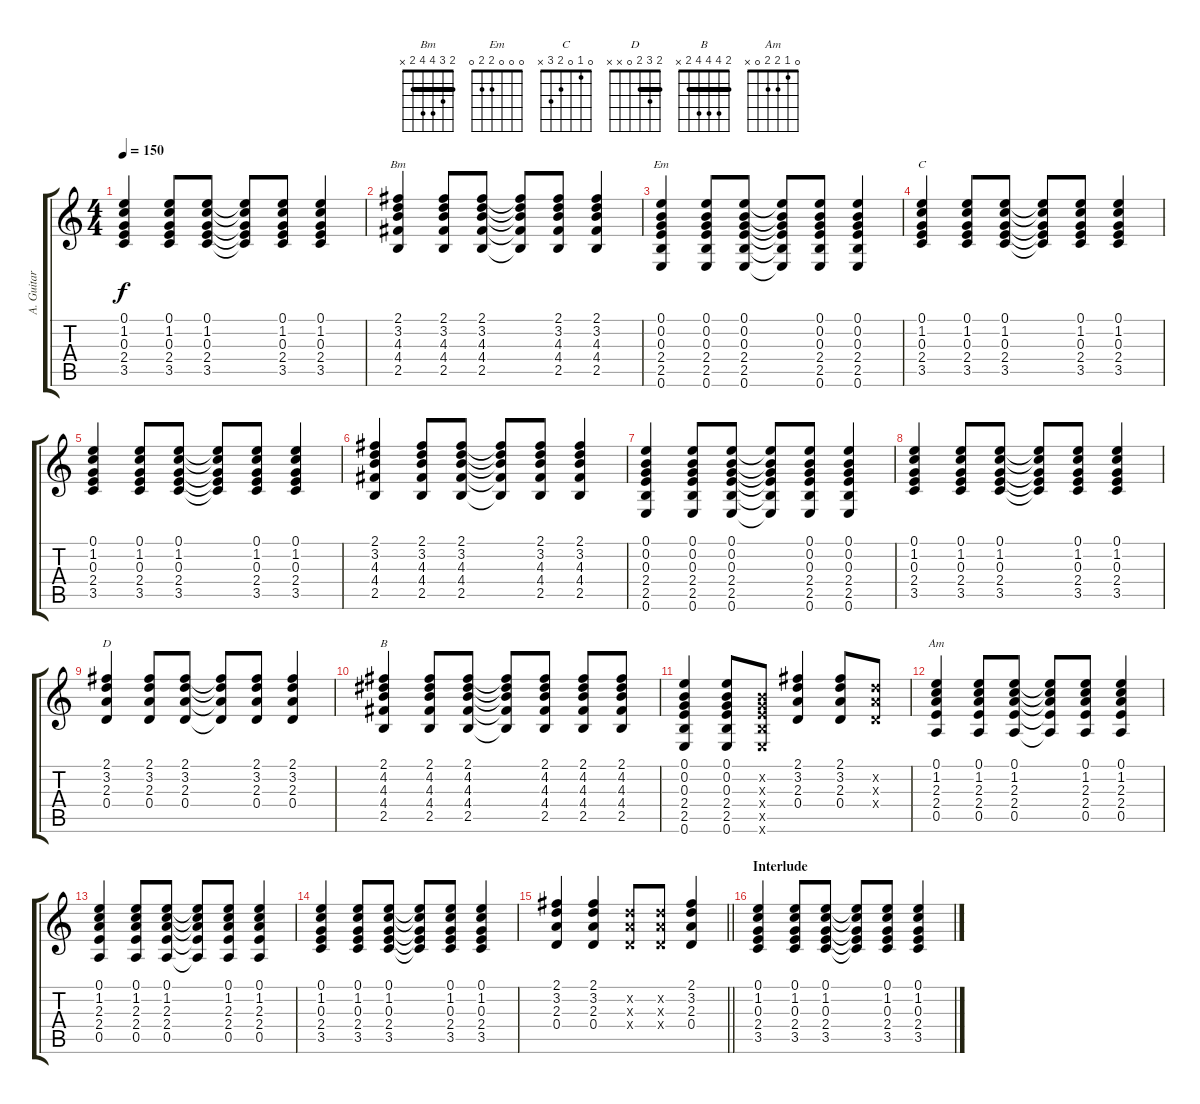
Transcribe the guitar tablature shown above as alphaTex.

\track ("A. Guitar" "A. Guitar") {instrument acousticguitarsteel}
\staff {score tabs}
\tuning (E4 B3 G3 D3 A2 E2) {hide}
\chord ("Bm" 2 3 4 4 2 x) {barre 2}
\chord ("Em" 0 0 0 2 2 0)
\chord ("C" 0 1 0 2 3 x)
\chord ("D" 2 3 2 0 x x) {barre 2}
\chord ("B" 2 4 4 4 2 x) {barre 2}
\chord ("Am" 0 1 2 2 0 x)
\ts (4 4)
\tempo 150
\clef g2
\ks c
(0.1 1.2 0.3 2.4 3.5).4{dy f} (0.1 1.2 0.3 2.4 3.5).8 (0.1 1.2 0.3 2.4 3.5).8 (0.1{t} 1.2{t} 0.3{t} 2.4{t} 3.5{t}).8 (0.1 1.2 0.3 2.4 3.5).8 (0.1 1.2 0.3 2.4 3.5).4 |
(2.1 3.2 4.3 4.4 2.5).4{ch "Bm"} (2.1 3.2 4.3 4.4 2.5).8 (2.1 3.2 4.3 4.4 2.5).8 (2.1{t} 3.2{t} 4.3{t} 4.4{t} 2.5{t}).8 (2.1 3.2 4.3 4.4 2.5).8 (2.1 3.2 4.3 4.4 2.5).4 |
(0.1 0.2 0.3 2.4 2.5 0.6).4{ch "Em"} (0.1 0.2 0.3 2.4 2.5 0.6).8 (0.1 0.2 0.3 2.4 2.5 0.6).8 (0.1{t} 0.2{t} 0.3{t} 2.4{t} 2.5{t} 0.6{t}).8 (0.1 0.2 0.3 2.4 2.5 0.6).8 (0.1 0.2 0.3 2.4 2.5 0.6).4 |
(0.1 1.2 0.3 2.4 3.5).4{ch "C"} (0.1 1.2 0.3 2.4 3.5).8 (0.1 1.2 0.3 2.4 3.5).8 (0.1{t} 1.2{t} 0.3{t} 2.4{t} 3.5{t}).8 (0.1 1.2 0.3 2.4 3.5).8 (0.1 1.2 0.3 2.4 3.5).4 |
(0.1 1.2 0.3 2.4 3.5).4 (0.1 1.2 0.3 2.4 3.5).8 (0.1 1.2 0.3 2.4 3.5).8 (0.1{t} 1.2{t} 0.3{t} 2.4{t} 3.5{t}).8 (0.1 1.2 0.3 2.4 3.5).8 (0.1 1.2 0.3 2.4 3.5).4 |
(2.1 3.2 4.3 4.4 2.5).4 (2.1 3.2 4.3 4.4 2.5).8 (2.1 3.2 4.3 4.4 2.5).8 (2.1{t} 3.2{t} 4.3{t} 4.4{t} 2.5{t}).8 (2.1 3.2 4.3 4.4 2.5).8 (2.1 3.2 4.3 4.4 2.5).4 |
(0.1 0.2 0.3 2.4 2.5 0.6).4 (0.1 0.2 0.3 2.4 2.5 0.6).8 (0.1 0.2 0.3 2.4 2.5 0.6).8 (0.1{t} 0.2{t} 0.3{t} 2.4{t} 2.5{t} 0.6{t}).8 (0.1 0.2 0.3 2.4 2.5 0.6).8 (0.1 0.2 0.3 2.4 2.5 0.6).4 |
(0.1 1.2 0.3 2.4 3.5).4 (0.1 1.2 0.3 2.4 3.5).8 (0.1 1.2 0.3 2.4 3.5).8 (0.1{t} 1.2{t} 0.3{t} 2.4{t} 3.5{t}).8 (0.1 1.2 0.3 2.4 3.5).8 (0.1 1.2 0.3 2.4 3.5).4 |
(2.1 3.2 2.3 0.4).4{ch "D"} (2.1 3.2 2.3 0.4).8 (2.1 3.2 2.3 0.4).8 (2.1{t} 3.2{t} 2.3{t} 0.4{t}).8 (2.1 3.2 2.3 0.4).8 (2.1 3.2 2.3 0.4).4 |
(2.1 4.2 4.3 4.4 2.5).4{ch "B"} (2.1 4.2 4.3 4.4 2.5).8 (2.1 4.2 4.3 4.4 2.5).8 (2.1{t} 4.2{t} 4.3{t} 4.4{t} 2.5{t}).8 (2.1 4.2 4.3 4.4 2.5).8 (2.1 4.2 4.3 4.4 2.5).8 (2.1 4.2 4.3 4.4 2.5).8 |
(0.1 0.2 0.3 2.4 2.5 0.6).4 (0.1 0.2 0.3 2.4 2.5 0.6).8 (0.2{x} 0.3{x} 2.4{x} 2.5{x} 0.6{x}).8 (2.1 3.2 2.3 0.4).4 (2.1 3.2 2.3 0.4).8 (3.2{x} 2.3{x} 0.4{x}).8 |
(0.1 1.2 2.3 2.4 0.5).4{ch "Am"} (0.1 1.2 2.3 2.4 0.5).8 (0.1 1.2 2.3 2.4 0.5).8 (0.1{t} 1.2{t} 2.3{t} 2.4{t} 0.5{t}).8 (0.1 1.2 2.3 2.4 0.5).8 (0.1 1.2 2.3 2.4 0.5).4 |
(0.1 1.2 2.3 2.4 0.5).4 (0.1 1.2 2.3 2.4 0.5).8 (0.1 1.2 2.3 2.4 0.5).8 (0.1{t} 1.2{t} 2.3{t} 2.4{t} 0.5{t}).8 (0.1 1.2 2.3 2.4 0.5).8 (0.1 1.2 2.3 2.4 0.5).4 |
(0.1 1.2 0.3 2.4 3.5).4 (0.1 1.2 0.3 2.4 3.5).8 (0.1 1.2 0.3 2.4 3.5).8 (0.1{t} 1.2{t} 0.3{t} 2.4{t} 3.5{t}).8 (0.1 1.2 0.3 2.4 3.5).8 (0.1 1.2 0.3 2.4 3.5).4 |
\barLineRight lightlight
(2.1 3.2 2.3 0.4).4 (2.1 3.2 2.3 0.4).4 (3.2{x} 2.3{x} 0.4{x}).8 (3.2{x} 2.3{x} 0.4{x}).8 (2.1 3.2 2.3 0.4).4 |
\section ("" "Interlude")
(0.1 1.2 0.3 2.4 3.5).4 (0.1 1.2 0.3 2.4 3.5).8 (0.1 1.2 0.3 2.4 3.5).8 (0.1{t} 1.2{t} 0.3{t} 2.4{t} 3.5{t}).8 (0.1 1.2 0.3 2.4 3.5).8 (0.1 1.2 0.3 2.4 3.5).4
